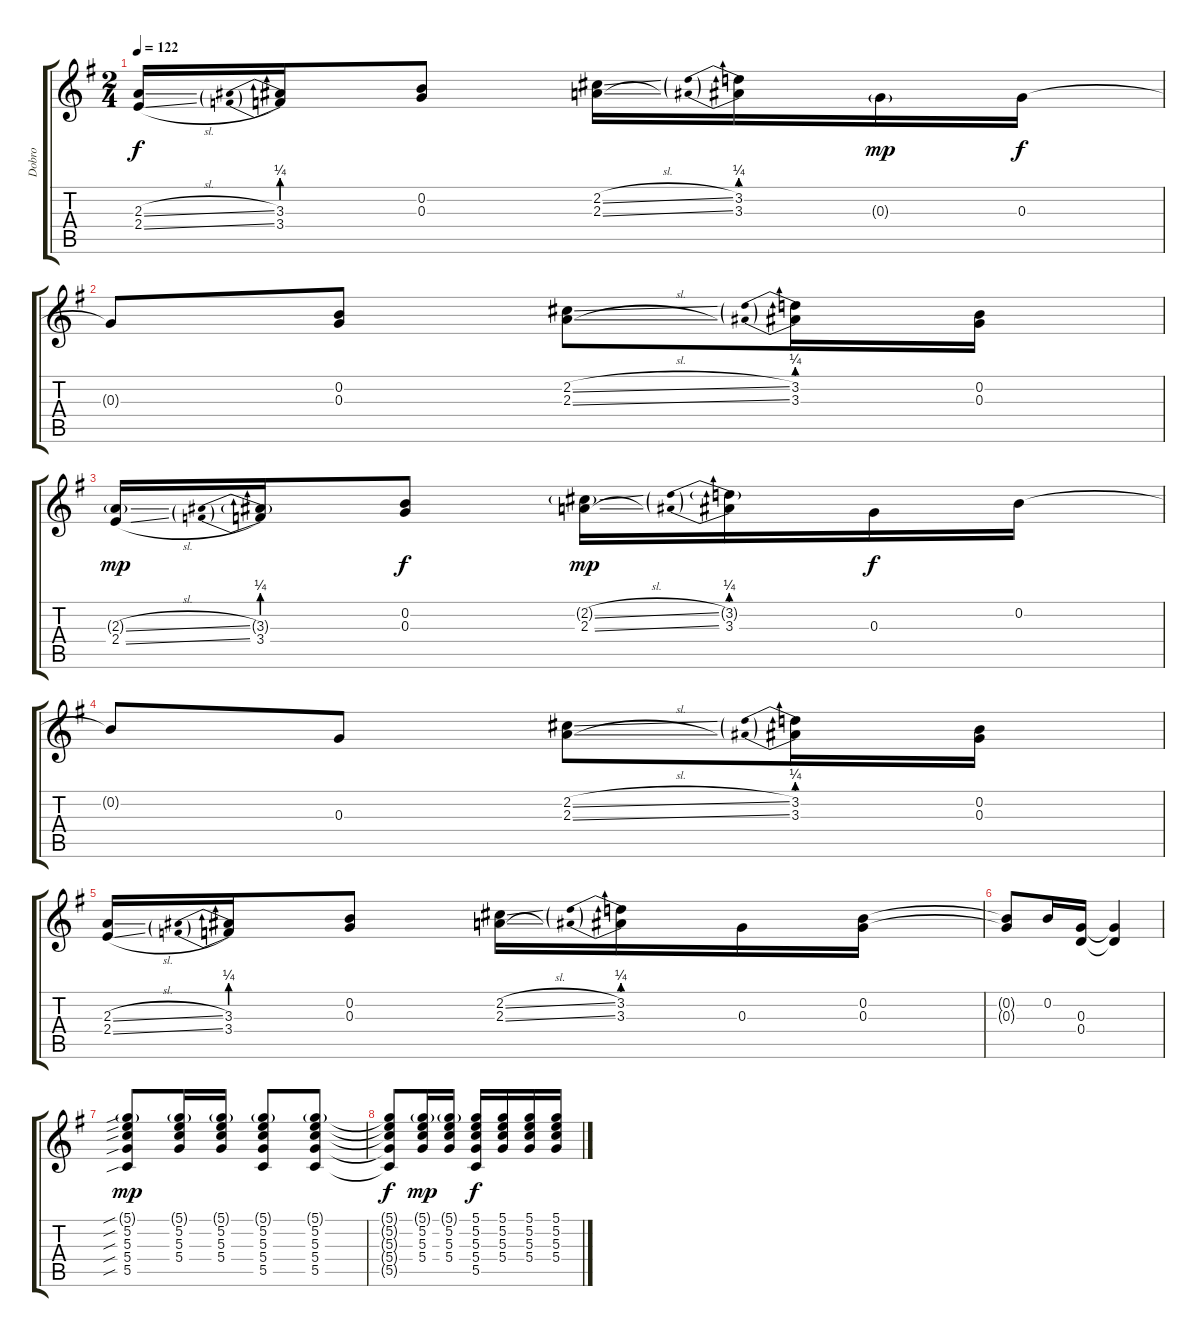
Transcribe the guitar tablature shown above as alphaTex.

\track ("Dobro" "Dobro") {instrument acousticguitarsteel}
\staff {score tabs}
\tuning (D4 B3 G3 D3 G2 D2) {hide}
\ts (2 4)
\tempo 122
\clef g2
\ks g
(2.3{sl} 2.4{sl}).16{dy f} (3.3{be (prebend 0 1 60 1)} 3.4{be (prebend 0 1 60 1)}).16 (0.2 0.3).8 (2.2{sl} 2.3{sl}).16 (3.2{be (prebend 0 1 60 1)} 3.3{be (prebend 0 1 60 1)}).16 0.3{g}.16{dy mp} 0.3.16{dy f} |
0.3{t}.8 (0.2 0.3).8 (2.2{sl} 2.3{sl}).8 (3.2{be (prebend 0 1 60 1)} 3.3{be (prebend 0 1 60 1)}).16 (0.2 0.3).16 |
(2.3{sl g} 2.4{sl}).16{dy mp} (3.3{be (prebend 0 1 60 1) g} 3.4{be (prebend 0 1 60 1)}).16 (0.2 0.3).8{dy f} (2.2{sl g} 2.3{sl}).16{dy mp} (3.2{be (prebend 0 1 60 1) g} 3.3{be (prebend 0 1 60 1)}).16 0.3.16{dy f} 0.2.16 |
0.2{t}.8 0.3.8 (2.2{sl} 2.3{sl}).8 (3.2{be (prebend 0 1 60 1)} 3.3{be (prebend 0 1 60 1)}).16 (0.2 0.3).16 |
(2.3{sl} 2.4{sl}).16 (3.3{be (prebend 0 1 60 1)} 3.4{be (prebend 0 1 60 1)}).16 (0.2 0.3).8 (2.2{sl} 2.3{sl}).16 (3.2{be (prebend 0 1 60 1)} 3.3{be (prebend 0 1 60 1)}).16 0.3.16 (0.2 0.3).16 |
(0.2{t} 0.3{t}).8 0.2.16 (0.3 0.4).16 (0.3{t} 0.4{t}).4 |
(5.1{sib g} 5.2{sib} 5.3{sib} 5.4{sib} 5.5{sib}).8{dy mp} (5.1{g} 5.2 5.3 5.4).16 (5.1{g} 5.2 5.3 5.4).16 (5.1{g} 5.2 5.3 5.4 5.5).8 (5.1{g} 5.2 5.3 5.4 5.5).8 |
(5.1{t} 5.2{t} 5.3{t} 5.4{t} 5.5{t}).8{dy f} (5.1{g} 5.2 5.3 5.4).16{dy mp} (5.1{g} 5.2 5.3 5.4).16 (5.1 5.2 5.3 5.4 5.5).16{dy f} (5.1 5.2 5.3 5.4).16 (5.1 5.2 5.3 5.4).16 (5.1 5.2 5.3 5.4).16
